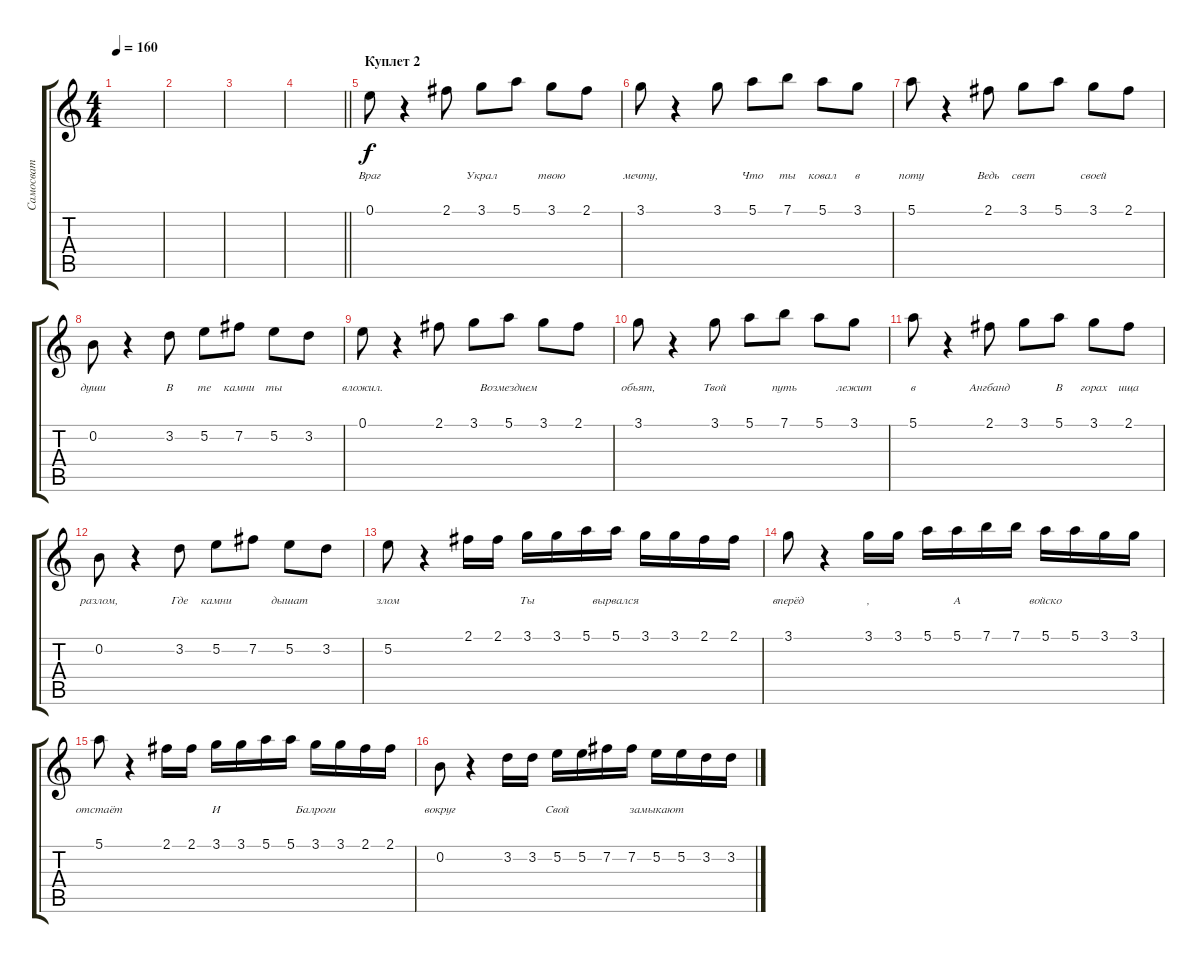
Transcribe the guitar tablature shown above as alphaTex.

\track ("Самосват" "Самосват") {instrument acousticguitarsteel}
\staff {score tabs}
\tuning (E4 B3 G3 D3 A2 E2) {hide}
\ts (4 4)
\tempo 160
\clef g2
\ks c
|
|
|
\barLineRight lightlight
|
\section ("" "Куплет 2")
0.1.8{lyrics (0 "") lyrics (1 "Враг") lyrics (2 "") lyrics (3 "") lyrics (4 "")} r.4 2.1.8{lyrics (0 "") lyrics (1 "") lyrics (2 "") lyrics (3 "") lyrics (4 "")} 3.1.8{lyrics (0 "") lyrics (1 "Украл") lyrics (2 "") lyrics (3 "") lyrics (4 "")} 5.1.8{lyrics (0 "") lyrics (1 "") lyrics (2 "") lyrics (3 "") lyrics (4 "")} 3.1.8{lyrics (0 "") lyrics (1 "твою") lyrics (2 "") lyrics (3 "") lyrics (4 "")} 2.1.8{lyrics (0 "") lyrics (1 "") lyrics (2 "") lyrics (3 "") lyrics (4 "")} |
3.1.8{lyrics (0 "") lyrics (1 "мечту,") lyrics (2 "") lyrics (3 "") lyrics (4 "")} r.4 3.1.8{lyrics (0 "") lyrics (1 "") lyrics (2 "") lyrics (3 "") lyrics (4 "")} 5.1.8{lyrics (0 "") lyrics (1 "Что") lyrics (2 "") lyrics (3 "") lyrics (4 "")} 7.1.8{lyrics (0 "") lyrics (1 "ты") lyrics (2 "") lyrics (3 "") lyrics (4 "")} 5.1.8{lyrics (0 "") lyrics (1 "ковал") lyrics (2 "") lyrics (3 "") lyrics (4 "")} 3.1.8{lyrics (0 "") lyrics (1 "в") lyrics (2 "") lyrics (3 "") lyrics (4 "")} |
5.1.8{lyrics (0 "") lyrics (1 "поту") lyrics (2 "") lyrics (3 "") lyrics (4 "")} r.4 2.1.8{lyrics (0 "") lyrics (1 "Ведь") lyrics (2 "") lyrics (3 "") lyrics (4 "")} 3.1.8{lyrics (0 "") lyrics (1 "свет") lyrics (2 "") lyrics (3 "") lyrics (4 "")} 5.1.8{lyrics (0 "") lyrics (1 "") lyrics (2 "") lyrics (3 "") lyrics (4 "")} 3.1.8{lyrics (0 "") lyrics (1 "своей") lyrics (2 "") lyrics (3 "") lyrics (4 "")} 2.1.8{lyrics (0 "") lyrics (1 "") lyrics (2 "") lyrics (3 "") lyrics (4 "")} |
0.2.8{lyrics (0 "") lyrics (1 "души") lyrics (2 "") lyrics (3 "") lyrics (4 "")} r.4 3.2.8{lyrics (0 "") lyrics (1 "В") lyrics (2 "") lyrics (3 "") lyrics (4 "")} 5.2.8{lyrics (0 "") lyrics (1 "те") lyrics (2 "") lyrics (3 "") lyrics (4 "")} 7.2.8{lyrics (0 "") lyrics (1 "камни") lyrics (2 "") lyrics (3 "") lyrics (4 "")} 5.2.8{lyrics (0 "") lyrics (1 "ты") lyrics (2 "") lyrics (3 "") lyrics (4 "")} 3.2.8{lyrics (0 "") lyrics (1 "") lyrics (2 "") lyrics (3 "") lyrics (4 "")} |
0.1.8{lyrics (0 "") lyrics (1 "вложил.") lyrics (2 "") lyrics (3 "") lyrics (4 "")} r.4 2.1.8{lyrics (0 "") lyrics (1 "") lyrics (2 "") lyrics (3 "") lyrics (4 "")} 3.1.8{lyrics (0 "") lyrics (1 "") lyrics (2 "") lyrics (3 "") lyrics (4 "")} 5.1.8{lyrics (0 "") lyrics (1 "Возмездием") lyrics (2 "") lyrics (3 "") lyrics (4 "")} 3.1.8{lyrics (0 "") lyrics (1 "") lyrics (2 "") lyrics (3 "") lyrics (4 "")} 2.1.8{lyrics (0 "") lyrics (1 "") lyrics (2 "") lyrics (3 "") lyrics (4 "")} |
3.1.8{lyrics (0 "") lyrics (1 "обьят,") lyrics (2 "") lyrics (3 "") lyrics (4 "")} r.4 3.1.8{lyrics (0 "") lyrics (1 "Твой") lyrics (2 "") lyrics (3 "") lyrics (4 "")} 5.1.8{lyrics (0 "") lyrics (1 "") lyrics (2 "") lyrics (3 "") lyrics (4 "")} 7.1.8{lyrics (0 "") lyrics (1 "путь") lyrics (2 "") lyrics (3 "") lyrics (4 "")} 5.1.8{lyrics (0 "") lyrics (1 "") lyrics (2 "") lyrics (3 "") lyrics (4 "")} 3.1.8{lyrics (0 "") lyrics (1 "лежит") lyrics (2 "") lyrics (3 "") lyrics (4 "")} |
5.1.8{lyrics (0 "") lyrics (1 "в") lyrics (2 "") lyrics (3 "") lyrics (4 "")} r.4 2.1.8{lyrics (0 "") lyrics (1 "Ангбанд") lyrics (2 "") lyrics (3 "") lyrics (4 "")} 3.1.8{lyrics (0 "") lyrics (1 "") lyrics (2 "") lyrics (3 "") lyrics (4 "")} 5.1.8{lyrics (0 "") lyrics (1 "В") lyrics (2 "") lyrics (3 "") lyrics (4 "")} 3.1.8{lyrics (0 "") lyrics (1 "горах") lyrics (2 "") lyrics (3 "") lyrics (4 "")} 2.1.8{lyrics (0 "") lyrics (1 "ища") lyrics (2 "") lyrics (3 "") lyrics (4 "")} |
0.2.8{lyrics (0 "") lyrics (1 "разлом,") lyrics (2 "") lyrics (3 "") lyrics (4 "")} r.4 3.2.8{lyrics (0 "") lyrics (1 "Где") lyrics (2 "") lyrics (3 "") lyrics (4 "")} 5.2.8{lyrics (0 "") lyrics (1 "камни") lyrics (2 "") lyrics (3 "") lyrics (4 "")} 7.2.8{lyrics (0 "") lyrics (1 "") lyrics (2 "") lyrics (3 "") lyrics (4 "")} 5.2.8{lyrics (0 "") lyrics (1 "дышат") lyrics (2 "") lyrics (3 "") lyrics (4 "")} 3.2.8{lyrics (0 "") lyrics (1 "") lyrics (2 "") lyrics (3 "") lyrics (4 "")} |
5.2.8{lyrics (0 "") lyrics (1 "злом") lyrics (2 "") lyrics (3 "") lyrics (4 "")} r.4 2.1.16{lyrics (0 "") lyrics (1 "") lyrics (2 "") lyrics (3 "") lyrics (4 "")} 2.1.16{lyrics (0 "") lyrics (1 "") lyrics (2 "") lyrics (3 "") lyrics (4 "")} 3.1.16{lyrics (0 "") lyrics (1 "Ты") lyrics (2 "") lyrics (3 "") lyrics (4 "")} 3.1.16{lyrics (0 "") lyrics (1 "") lyrics (2 "") lyrics (3 "") lyrics (4 "")} 5.1.16{lyrics (0 "") lyrics (1 "") lyrics (2 "") lyrics (3 "") lyrics (4 "")} 5.1.16{lyrics (0 "") lyrics (1 "вырвался") lyrics (2 "") lyrics (3 "") lyrics (4 "")} 3.1.16{lyrics (0 "") lyrics (1 "") lyrics (2 "") lyrics (3 "") lyrics (4 "")} 3.1.16{lyrics (0 "") lyrics (1 "") lyrics (2 "") lyrics (3 "") lyrics (4 "")} 2.1.16{lyrics (0 "") lyrics (1 "") lyrics (2 "") lyrics (3 "") lyrics (4 "")} 2.1.16{lyrics (0 "") lyrics (1 "") lyrics (2 "") lyrics (3 "") lyrics (4 "")} |
3.1.8{lyrics (0 "") lyrics (1 "вперёд") lyrics (2 "") lyrics (3 "") lyrics (4 "")} r.4 3.1.16{lyrics (0 "") lyrics (1 ",") lyrics (2 "") lyrics (3 "") lyrics (4 "")} 3.1.16{lyrics (0 "") lyrics (1 "") lyrics (2 "") lyrics (3 "") lyrics (4 "")} 5.1.16{lyrics (0 "") lyrics (1 "") lyrics (2 "") lyrics (3 "") lyrics (4 "")} 5.1.16{lyrics (0 "") lyrics (1 "А") lyrics (2 "") lyrics (3 "") lyrics (4 "")} 7.1.16{lyrics (0 "") lyrics (1 "") lyrics (2 "") lyrics (3 "") lyrics (4 "")} 7.1.16{lyrics (0 "") lyrics (1 "") lyrics (2 "") lyrics (3 "") lyrics (4 "")} 5.1.16{lyrics (0 "") lyrics (1 "войско") lyrics (2 "") lyrics (3 "") lyrics (4 "")} 5.1.16{lyrics (0 "") lyrics (1 "") lyrics (2 "") lyrics (3 "") lyrics (4 "")} 3.1.16{lyrics (0 "") lyrics (1 "") lyrics (2 "") lyrics (3 "") lyrics (4 "")} 3.1.16{lyrics (0 "") lyrics (1 "") lyrics (2 "") lyrics (3 "") lyrics (4 "")} |
5.1.8{lyrics (0 "") lyrics (1 "отстаёт") lyrics (2 "") lyrics (3 "") lyrics (4 "")} r.4 2.1.16{lyrics (0 "") lyrics (1 "") lyrics (2 "") lyrics (3 "") lyrics (4 "")} 2.1.16{lyrics (0 "") lyrics (1 "") lyrics (2 "") lyrics (3 "") lyrics (4 "")} 3.1.16{lyrics (0 "") lyrics (1 "И") lyrics (2 "") lyrics (3 "") lyrics (4 "")} 3.1.16{lyrics (0 "") lyrics (1 "") lyrics (2 "") lyrics (3 "") lyrics (4 "")} 5.1.16{lyrics (0 "") lyrics (1 "") lyrics (2 "") lyrics (3 "") lyrics (4 "")} 5.1.16{lyrics (0 "") lyrics (1 "") lyrics (2 "") lyrics (3 "") lyrics (4 "")} 3.1.16{lyrics (0 "") lyrics (1 "Балроги") lyrics (2 "") lyrics (3 "") lyrics (4 "")} 3.1.16{lyrics (0 "") lyrics (1 "") lyrics (2 "") lyrics (3 "") lyrics (4 "")} 2.1.16{lyrics (0 "") lyrics (1 "") lyrics (2 "") lyrics (3 "") lyrics (4 "")} 2.1.16{lyrics (0 "") lyrics (1 "") lyrics (2 "") lyrics (3 "") lyrics (4 "")} |
0.2.8{lyrics (0 "") lyrics (1 "вокруг") lyrics (2 "") lyrics (3 "") lyrics (4 "")} r.4 3.2.16{lyrics (0 "") lyrics (1 "") lyrics (2 "") lyrics (3 "") lyrics (4 "")} 3.2.16{lyrics (0 "") lyrics (1 "") lyrics (2 "") lyrics (3 "") lyrics (4 "")} 5.2.16{lyrics (0 "") lyrics (1 "Свой") lyrics (2 "") lyrics (3 "") lyrics (4 "")} 5.2.16{lyrics (0 "") lyrics (1 "") lyrics (2 "") lyrics (3 "") lyrics (4 "")} 7.2.16{lyrics (0 "") lyrics (1 "") lyrics (2 "") lyrics (3 "") lyrics (4 "")} 7.2.16{lyrics (0 "") lyrics (1 "") lyrics (2 "") lyrics (3 "") lyrics (4 "")} 5.2.16{lyrics (0 "") lyrics (1 "замыкают") lyrics (2 "") lyrics (3 "") lyrics (4 "")} 5.2.16{lyrics (0 "") lyrics (1 "") lyrics (2 "") lyrics (3 "") lyrics (4 "")} 3.2.16{lyrics (0 "") lyrics (1 "") lyrics (2 "") lyrics (3 "") lyrics (4 "")} 3.2.16{lyrics (0 "") lyrics (1 "") lyrics (2 "") lyrics (3 "") lyrics (4 "")}
